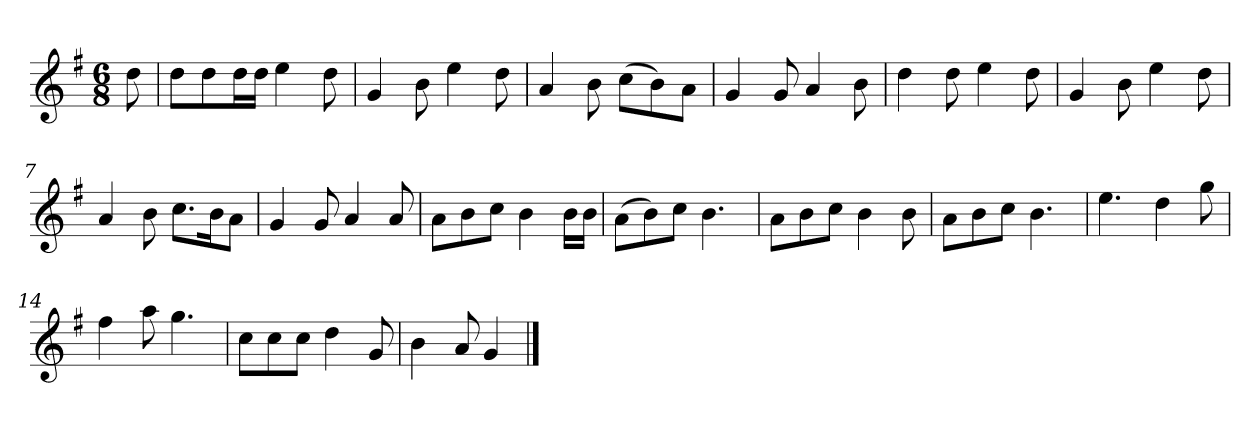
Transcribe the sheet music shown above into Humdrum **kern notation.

**kern
*part1
*staff1
*k[f#]
*M6/8
*MM120
=
8dd
=1
8ddL
8dd
16ddL
16ddJJ
4ee
8dd
=2
4g
8b
4ee
8dd
=3
4a
8b
(8ccL
8b)
8aJ
=4
4g
8g
4a
8b
=5
4dd
8dd
4ee
8dd
=6
4g
8b
4ee
8dd
=7
4a
8b
8.ccL
16bK
8aJ
=8
4g
8g
4a
8a
=9
8aL
8b
8ccJ
4b
16bLL
16bJJ
=10
(8aL
8b)
8ccJ
4.b
=11
8aL
8b
8ccJ
4b
8b
=12
8aL
8b
8ccJ
4.b
=13
4.ee
4dd
8gg
=14
4ff#
8aa
4.gg
=15
8ccL
8cc
8ccJ
4dd
8g
=16
4b
8a
4g
==
*-
